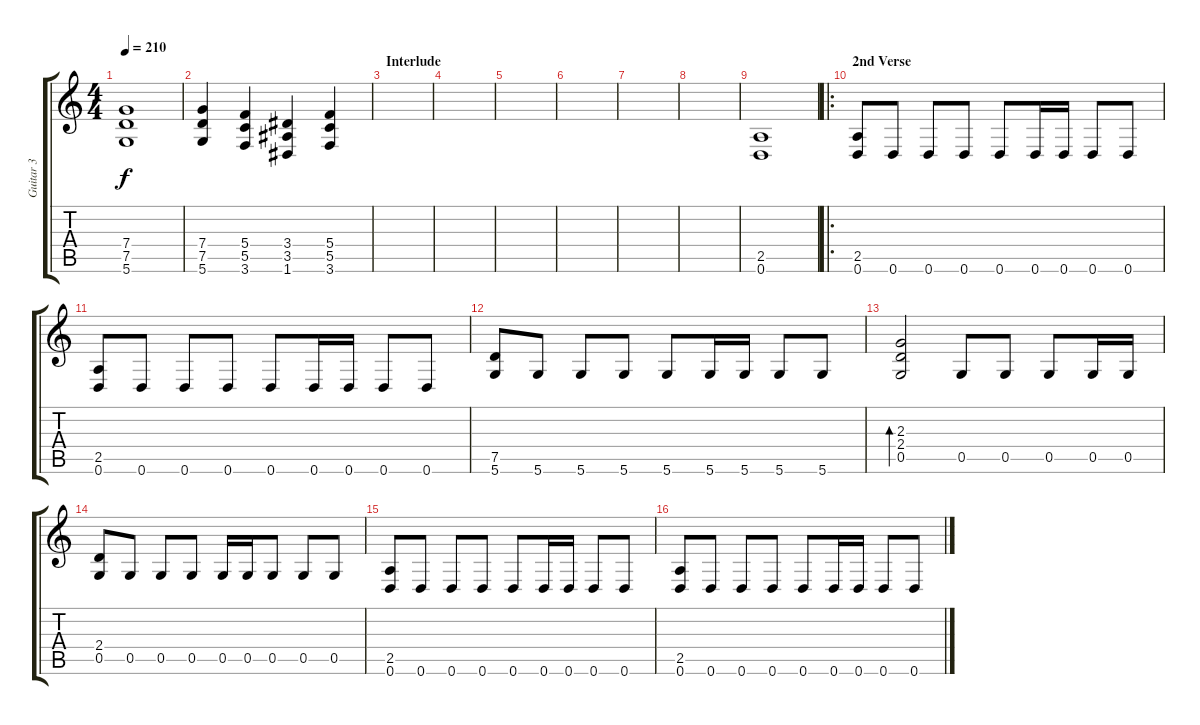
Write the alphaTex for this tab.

\track ("Guitar 3" "Guitar 3") {instrument distortionguitar}
\staff {score tabs}
\tuning (D4 A3 F3 C3 G2 D2) {hide}
\ts (4 4)
\tempo 210
\clef g2
\ks c
(7.4 7.5 5.6).1{dy f} |
(7.4 7.5 5.6).4 (5.4 5.5 3.6).4 (3.4 3.5 1.6).4 (5.4 5.5 3.6).4 |
\section ("" "Interlude")
|
|
|
|
|
|
(2.5 0.6).1 |
\ro
\section ("" "2nd Verse")
(2.5 0.6).8 0.6.8 0.6.8 0.6.8 0.6.8 0.6.16 0.6.16 0.6.8 0.6.8 |
(2.5 0.6).8 0.6.8 0.6.8 0.6.8 0.6.8 0.6.16 0.6.16 0.6.8 0.6.8 |
(7.5 5.6).8 5.6.8 5.6.8 5.6.8 5.6.8 5.6.16 5.6.16 5.6.8 5.6.8 |
(2.3 2.4 0.5).2{bd 480} 0.5.8 0.5.8 0.5.8 0.5.16 0.5.16 |
(2.4 0.5).8 0.5.8 0.5.8 0.5.8 0.5.16 0.5.16 0.5.8 0.5.8 0.5.8 |
(2.5 0.6).8 0.6.8 0.6.8 0.6.8 0.6.8 0.6.16 0.6.16 0.6.8 0.6.8 |
(2.5 0.6).8 0.6.8 0.6.8 0.6.8 0.6.8 0.6.16 0.6.16 0.6.8 0.6.8
